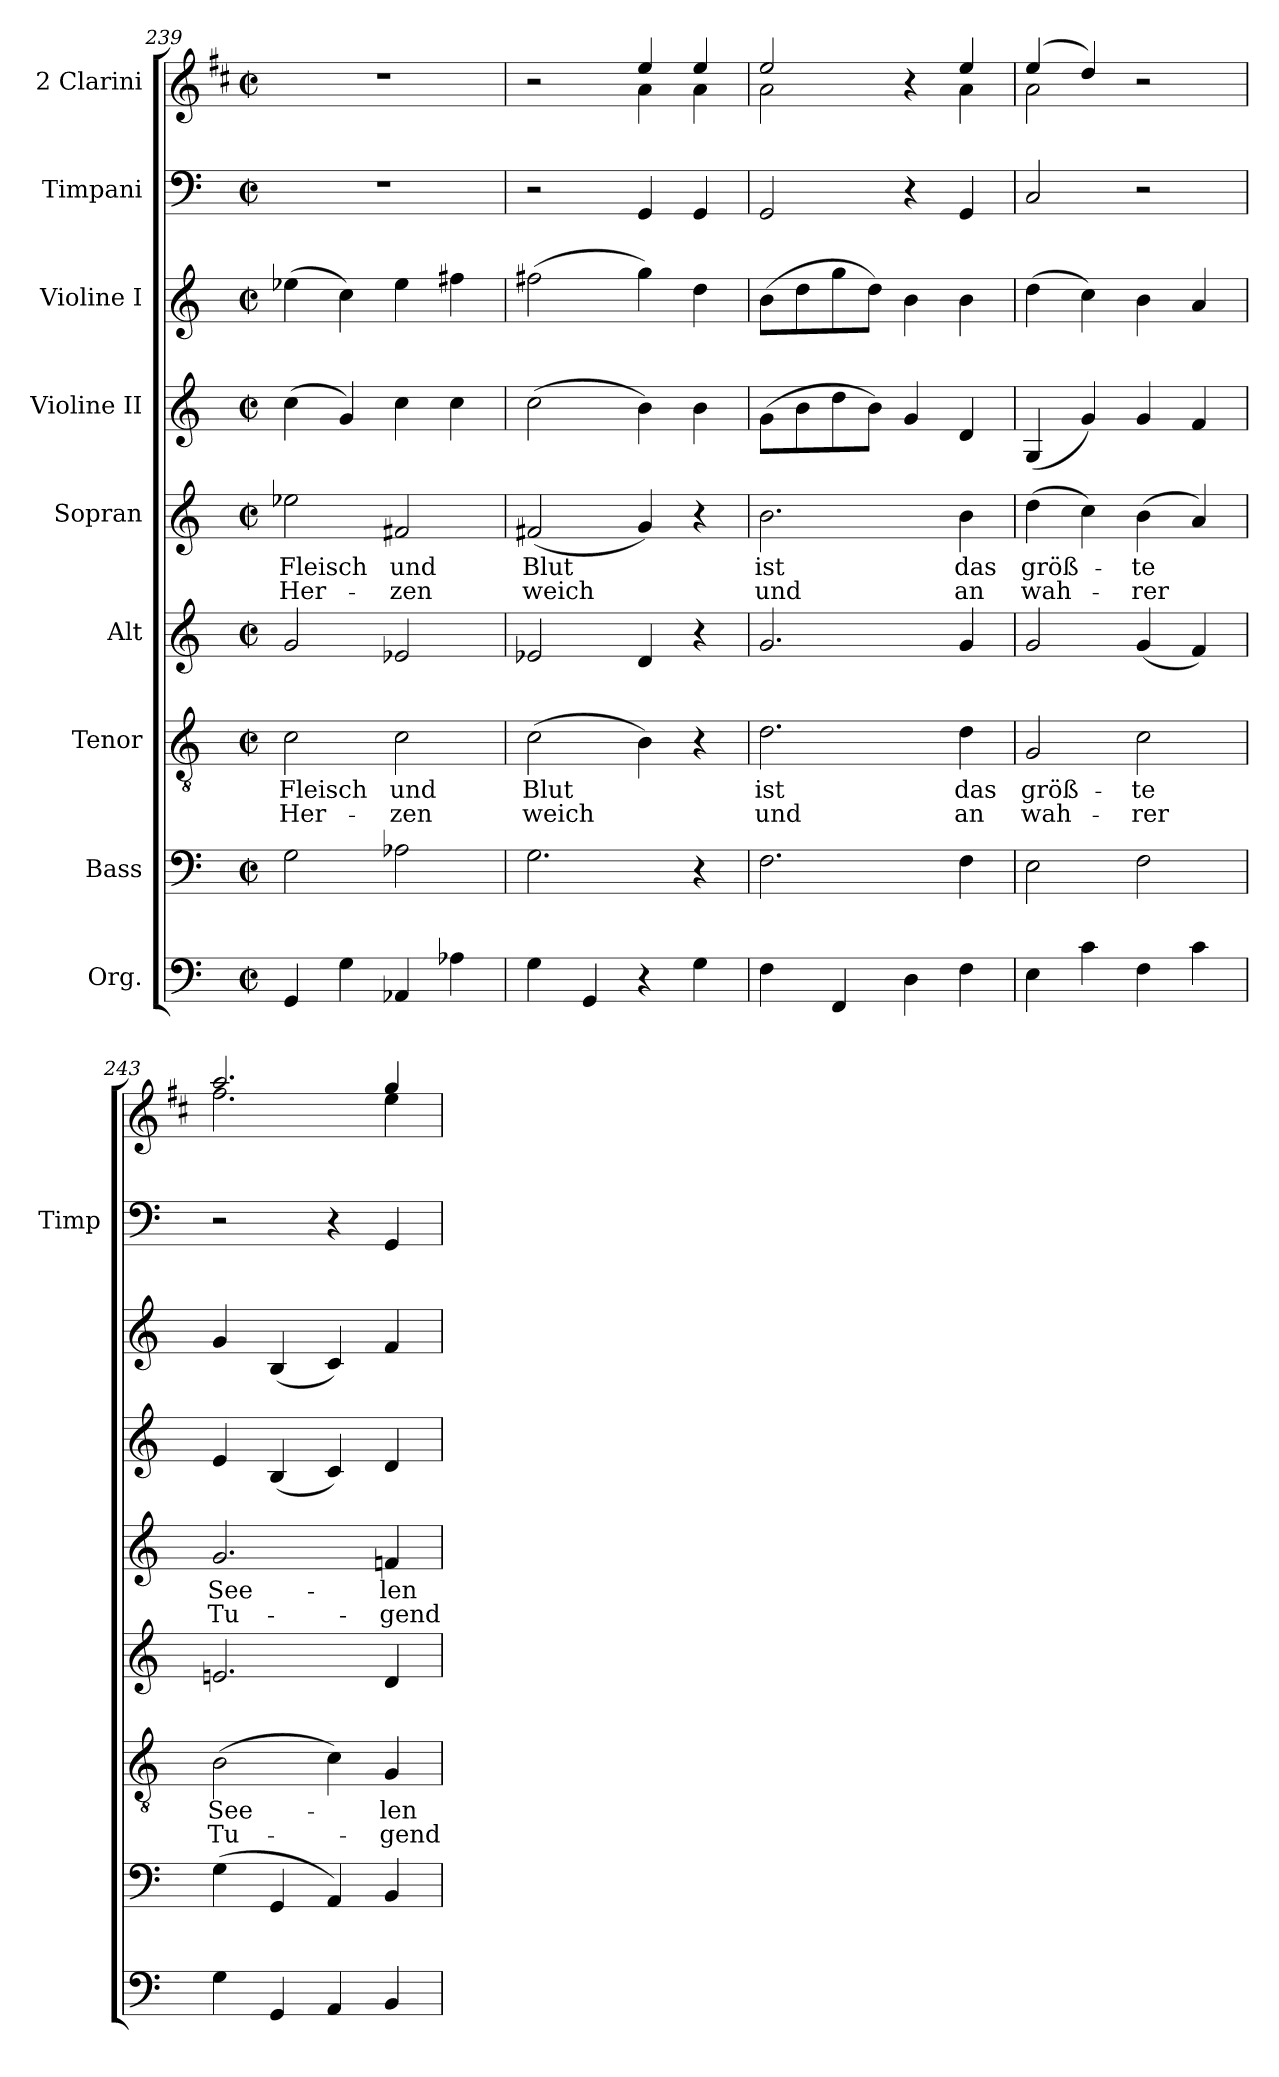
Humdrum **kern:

**kern	**kern	**kern	**text	**text	**kern	**kern	**text	**text	**kern	**kern	**kern	**kern
*part9	*part8	*part7	*part7	*part7	*part6	*part5	*part5	*part5	*part4	*part3	*part2	*part1
*staff9	*staff8	*staff7	*staff7	*staff7	*staff6	*staff5	*staff5	*staff5	*staff4	*staff3	*staff2	*staff1
*I"Org.	*I"Bass	*I"Tenor	*	*	*I"Alt	*I"Sopran	*	*	*I"Violine II	*I"Violine I	*I"Timpani	*I"2 Clarini
*	*	*	*	*	*	*	*	*	*	*	*I'Timp	*
*clefF4	*clefF4	*clefGv2	*	*	*clefG2	*clefG2	*	*	*clefG2	*clefG2	*clefF4	*clefG2
*ITrd7c12	*	*	*	*	*	*	*	*	*	*	*	*ITrd1c2
*k[]	*k[]	*k[]	*	*	*k[]	*k[]	*	*	*k[]	*k[]	*k[]	*k[]
*M2/2	*M2/2	*M2/2	*	*	*M2/2	*M2/2	*	*	*M2/2	*M2/2	*M2/2	*M2/2
*met(c|)	*met(c|)	*met(c|)	*	*	*met(c|)	*met(c|)	*	*	*met(c|)	*met(c|)	*met(c|)	*met(c|)
=239	=239	=239	=239	=239	=239	=239	=239	=239	=239	=239	=239	=239
4GGG/	2G\	2c\	Fleisch	-Her-	2g/	2ee-X\	Fleisch	-Her-	(4cc\	(4ee-X\	1r	1r
4GG\	.	.	.	.	.	.	.	.	4g/)	4cc\)	.	.
4AAA-X/	2A-X\	2c\	und	zen	2e-X/	2f#X/	und	zen	4cc\	4ee-\	.	.
4AA-X\	.	.	.	.	.	.	.	.	4cc\	4ff#X\	.	.
=240	=240	=240	=240	=240	=240	=240	=240	=240	=240	=240	=240	=240
*	*	*	*	*	*	*	*	*	*	*	*	*^
4GG\	2.G\	(2c\	Blut	weich	2e-X/	(2f#X/	Blut	weich	(2cc\	(2ff#X\	2r	2r	2ryy
4GGG/	.	.	.	.	.	.	.	.	.	.	.	.	.
4r	.	4B\)	.	.	4d/	4g/)	.	.	4b\)	4gg\)	4GG/	4dd/	4g\
4GG\	4r	4r	.	.	4r	4r	.	.	4b\	4dd\	4GG/	4dd/	4g\
=241	=241	=241	=241	=241	=241	=241	=241	=241	=241	=241	=241	=241	=241
4FF\	2.F\	2.d\	ist	und	2.g/	2.b\	ist	und	(8g\L	(8b\L	2GG/	2dd/	2g\
.	.	.	.	.	.	.	.	.	8b\	8dd\	.	.	.
4FFF/	.	.	.	.	.	.	.	.	8dd\	8gg\	.	.	.
.	.	.	.	.	.	.	.	.	8b\J)	8dd\J)	.	.	.
4DD\	.	.	.	.	.	.	.	.	4g/	4b\	4r	4r	4ryy
4FF\	4F\	4d\	das	an	4g/	4b\	das	an	4d/	4b\	4GG/	4dd/	4g\
=242	=242	=242	=242	=242	=242	=242	=242	=242	=242	=242	=242	=242	=242
4EE\	2E\	2G/	größ-	wah-	2g/	(4dd\	größ-	wah-	(4G/	(4dd\	2C/	(4dd/	2g\
4C\	.	.	.	.	.	4cc\)	.	.	4g/)	4cc\)	.	4cc/)	.
4FF\	2F\	2c\	-te	-rer	(4g/	(4b\	-te	-rer	4g/	4b\	2r	2r	2ryy
4C\	.	.	.	.	4f/)	4a/)	.	.	4f/	4a/	.	.	.
!!LO:PB:g=z	!!
=243	=243	=243	=243	=243	=243	=243	=243	=243	=243	=243	=243	=243	=243
4GG\	(4G\	(2B\	See-	Tu-	2.en/	2.g/	See-	Tu-	4e/	4g/	2r	2.gg/	2.ee\
4GGG/	4GG/	.	.	.	.	.	.	.	(4B/	(4B/	.	.	.
4AAA/	4AA/)	4c\)	.	.	.	.	.	.	4c/)	4c/)	4r	.	.
4BBB/	4BB/	4G/	-len-	-gend	4d/	4fn/	-len-	-gend	4d/	4f/	4GG/	4ff/	4dd\
*	*	*	*	*	*	*	*	*	*	*	*	*v	*v
=	=	=	=	=	=	=	=	=	=	=	=	=
*-	*-	*-	*-	*-	*-	*-	*-	*-	*-	*-	*-	*-
